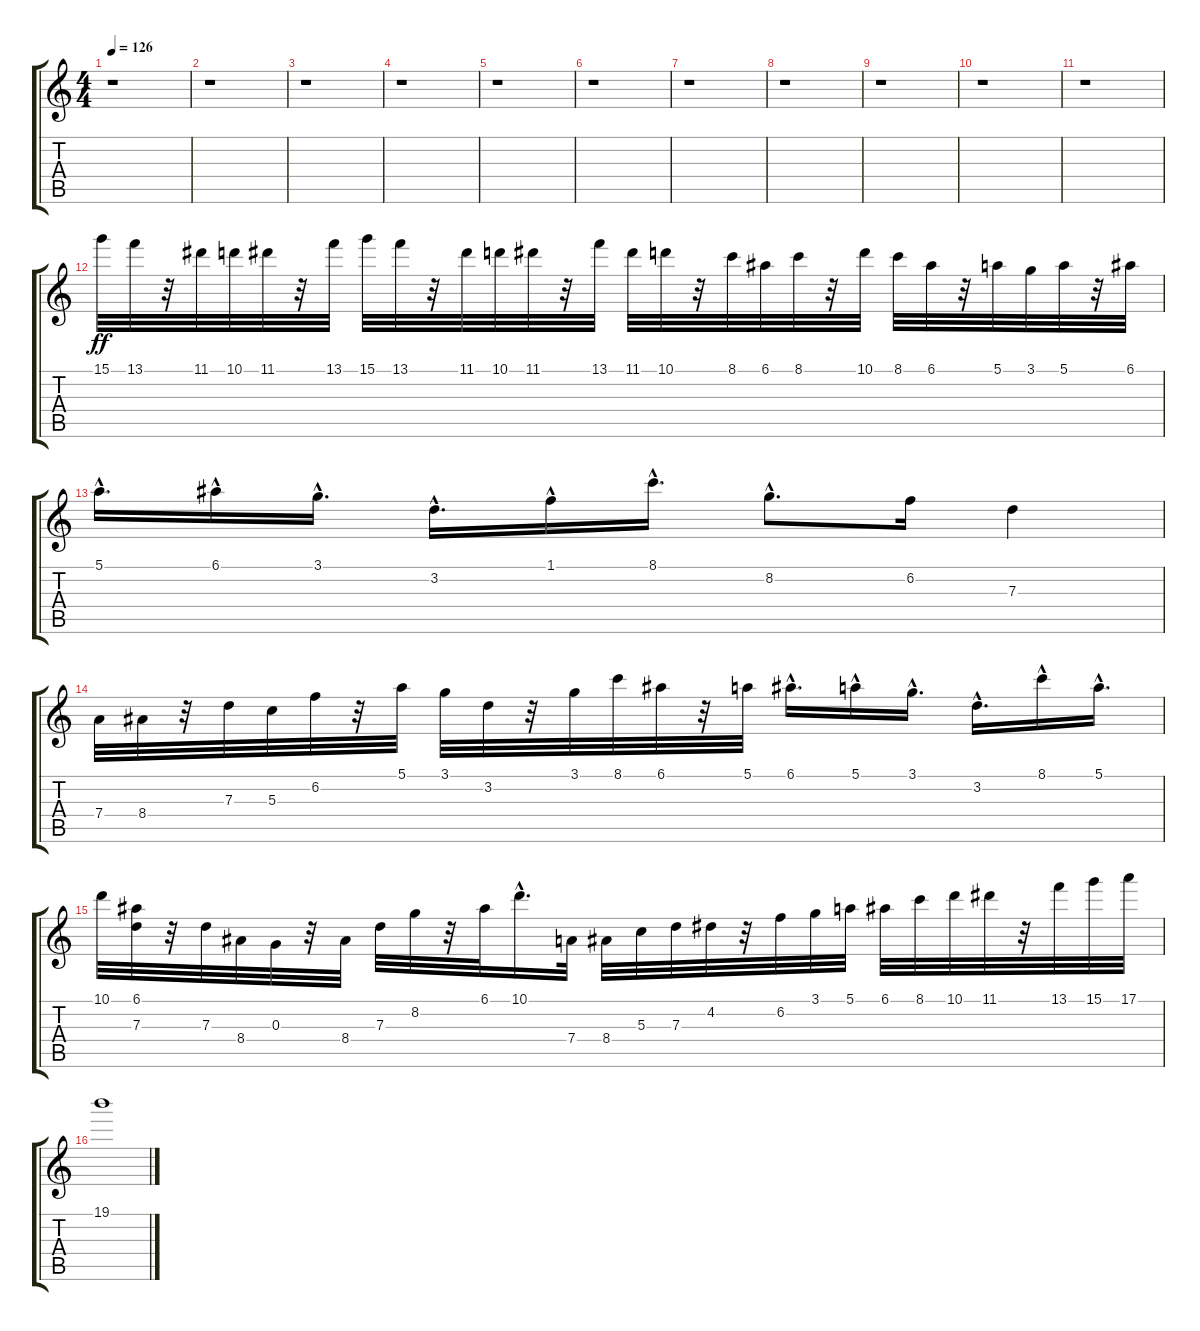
\track "" {instrument acousticguitarnylon}
\staff {score tabs}
\tuning (E4 B3 G3 D3 A2 E2) {hide}
\ts (4 4)
\tempo 126
\clef g2
\ks c
r.1{dy ff} |
r.1 |
r.1 |
r.1 |
r.1 |
r.1 |
r.1 |
r.1 |
r.1 |
r.1 |
r.1 |
15.1.32 13.1.32 r.32 11.1.32 10.1.32 11.1.32 r.32 13.1.32 15.1.32 13.1.32 r.32 11.1.32 10.1.32 11.1.32 r.32 13.1.32 11.1.32 10.1.32 r.32 8.1.32 6.1.32 8.1.32 r.32 10.1.32 8.1.32 6.1.32 r.32 5.1.32 3.1.32 5.1.32 r.32 6.1.32 |
5.1{hac}.16{d} 6.1{hac}.16 3.1{hac}.16{d} 3.2{hac}.16{d} 1.1{hac}.16 8.1{hac}.16{d} 8.2{hac}.8{d} 6.2.16 7.3.4 |
7.4.32 8.4.32 r.32 7.3.32 5.3.32 6.2.32 r.32 5.1.32 3.1.32 3.2.32 r.32 3.1.32 8.1.32 6.1.32 r.32 5.1.32 6.1{hac}.16{d} 5.1{hac}.16 3.1{hac}.16{d} 3.2{hac}.16{d} 8.1{hac}.16 5.1{hac}.16{d} |
10.1.32 (6.1 7.3).32 r.32 7.3.32 8.4.32 0.3.32 r.32 8.4.32 7.3.32 8.2.32 r.32 6.1.32 10.1{hac}.16{d} 7.4.32 8.4.32 5.3.32 7.3.32 4.2.32 r.32 6.2.32 3.1.32 5.1.32 6.1.32 8.1.32 10.1.32 11.1.32 r.32 13.1.32 15.1.32 17.1.32 |
19.1.1
